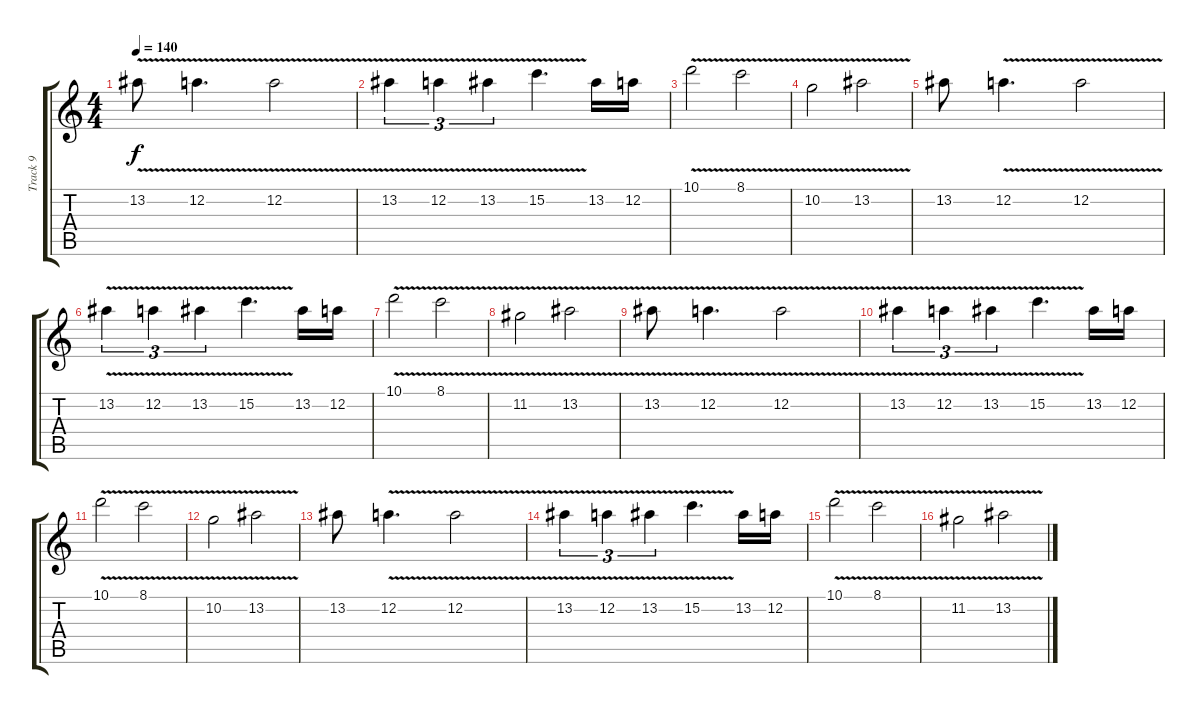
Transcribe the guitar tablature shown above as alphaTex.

\track ("Track 9" "Track 9") {instrument overdrivenguitar}
\staff {score tabs}
\tuning (E4 A3 F3 D3 G2 C2) {hide}
\ts (4 4)
\tempo 140
\clef g2
\ks c
13.2{v}.8{dy f} 12.2{v}.4{d} 12.2{v}.2 |
13.2{v}.4{tu (3 2)} 12.2{v}.4{tu (3 2)} 13.2{v}.4{tu (3 2)} 15.2{v}.4{d} 13.2.16{beam merge} 12.2.16 |
10.1{v}.2{beam merge} 8.1{v}.2 |
10.2{v}.2 13.2{v}.2 |
13.2.8 12.2{v}.4{d} 12.2{v}.2 |
13.2{v}.4{tu (3 2)} 12.2{v}.4{tu (3 2)} 13.2{v}.4{tu (3 2)} 15.2{v}.4{d} 13.2.16{beam merge} 12.2.16 |
10.1{v}.2{beam merge} 8.1{v}.2 |
11.2{v}.2 13.2{v}.2 |
13.2{v}.8{instrument koto} 12.2{v}.4{d} 12.2{v}.2 |
13.2{v}.4{tu (3 2)} 12.2{v}.4{tu (3 2)} 13.2{v}.4{tu (3 2)} 15.2{v}.4{d} 13.2.16{beam merge} 12.2.16 |
10.1{v}.2{beam merge} 8.1{v}.2 |
10.2{v}.2 13.2{v}.2 |
13.2.8 12.2{v}.4{d} 12.2{v}.2 |
13.2{v}.4{tu (3 2)} 12.2{v}.4{tu (3 2)} 13.2{v}.4{tu (3 2)} 15.2{v}.4{d} 13.2.16{beam merge} 12.2.16 |
10.1{v}.2{beam merge} 8.1{v}.2 |
11.2{v}.2 13.2{v}.2
